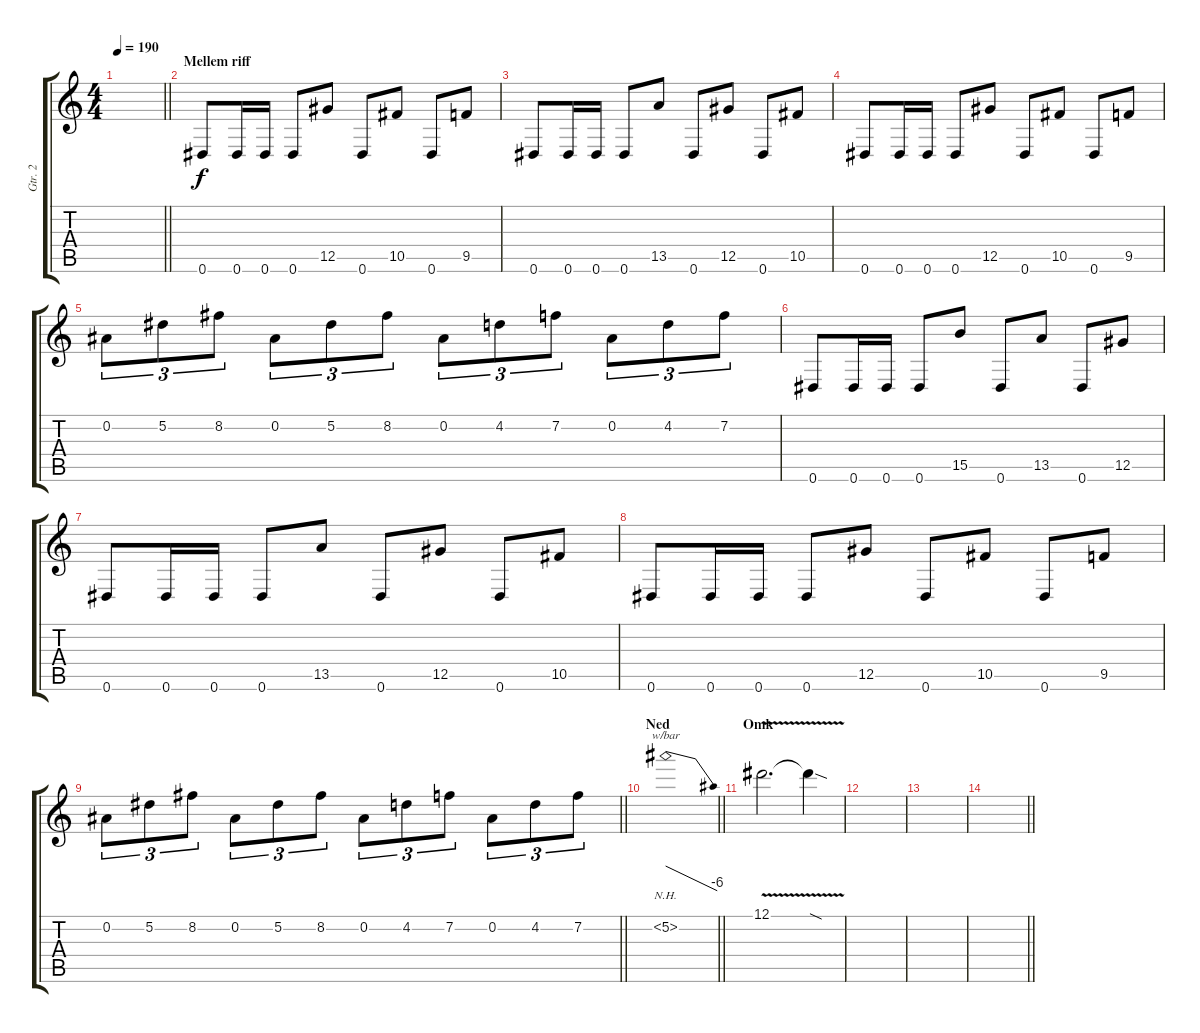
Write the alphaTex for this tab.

\track ("Gtr. 2" "Gtr. 2") {instrument distortionguitar}
\staff {score tabs}
\tuning (Eb4 Bb3 Gb3 Db3 Ab2 Eb2) {hide}
\ts (4 4)
\tempo 190
\clef g2
\barLineRight lightlight
\ks c
|
\section ("" "Mellem riff")
0.6.8 0.6.16 0.6.16 0.6.8 12.5.8 0.6.8 10.5.8 0.6.8 9.5.8 |
0.6.8 0.6.16 0.6.16 0.6.8 13.5.8 0.6.8 12.5.8 0.6.8 10.5.8 |
0.6.8 0.6.16 0.6.16 0.6.8 12.5.8 0.6.8 10.5.8 0.6.8 9.5.8 |
0.2.8{tu (3 2)} 5.2.8{tu (3 2)} 8.2.8{tu (3 2)} 0.2.8{tu (3 2)} 5.2.8{tu (3 2)} 8.2.8{tu (3 2)} 0.2.8{tu (3 2)} 4.2.8{tu (3 2)} 7.2.8{tu (3 2)} 0.2.8{tu (3 2)} 4.2.8{tu (3 2)} 7.2.8{tu (3 2)} |
0.6.8 0.6.16 0.6.16 0.6.8 15.5.8 0.6.8 13.5.8 0.6.8 12.5.8 |
0.6.8 0.6.16 0.6.16 0.6.8 13.5.8 0.6.8 12.5.8 0.6.8 10.5.8 |
0.6.8 0.6.16 0.6.16 0.6.8 12.5.8 0.6.8 10.5.8 0.6.8 9.5.8 |
\barLineRight lightlight
0.2.8{tu (3 2)} 5.2.8{tu (3 2)} 8.2.8{tu (3 2)} 0.2.8{tu (3 2)} 5.2.8{tu (3 2)} 8.2.8{tu (3 2)} 0.2.8{tu (3 2)} 4.2.8{tu (3 2)} 7.2.8{tu (3 2)} 0.2.8{tu (3 2)} 4.2.8{tu (3 2)} 7.2.8{tu (3 2)} |
\section ("" "Ned")
\barLineRight lightlight
5.2{nh}.1{tbe (dive default 0 0 60 -24)} |
\section ("" "Omk")
12.1{v}.2{d} 12.1{sod t}.4 |
|
|
\barLineRight lightlight
